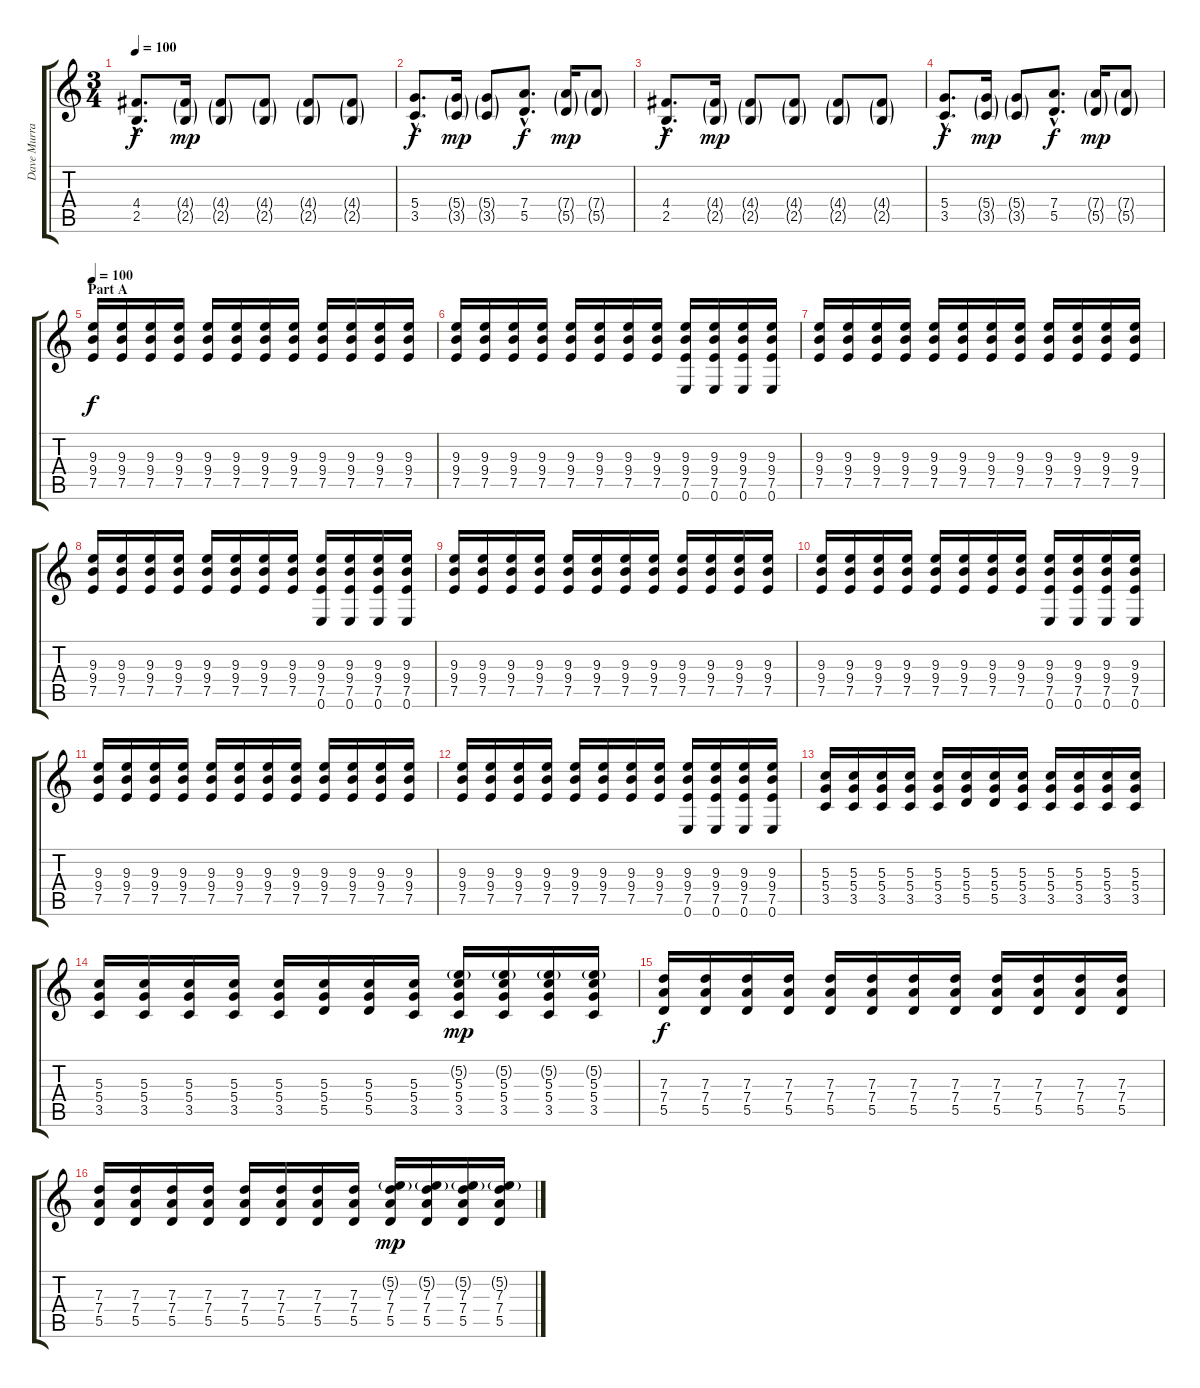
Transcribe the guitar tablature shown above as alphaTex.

\track ("Dave Murray" "Dave Murra") {instrument distortionguitar}
\staff {score tabs}
\tuning (E4 B3 G3 D3 A2 E2) {hide}
\ts (3 4)
\tempo 100
\clef g2
\ks c
(4.4{hac} 2.5{hac}).8{d dy f} (4.4{g} 2.5{g}).16{dy mp} (4.4{g} 2.5{g}).8 (4.4{g} 2.5{g}).8 (4.4{g} 2.5{g}).8 (4.4{g} 2.5{g}).8 |
(5.4{hac} 3.5{hac}).8{d dy f} (5.4{g} 3.5{g}).16{dy mp} (5.4{g} 3.5{g}).8 (7.4{hac} 5.5{hac}).8{d dy f} (7.4{g} 5.5{g}).16{dy mp} (7.4{g} 5.5{g}).8 |
(4.4{hac} 2.5{hac}).8{d dy f} (4.4{g} 2.5{g}).16{dy mp} (4.4{g} 2.5{g}).8 (4.4{g} 2.5{g}).8 (4.4{g} 2.5{g}).8 (4.4{g} 2.5{g}).8 |
(5.4{hac} 3.5{hac}).8{d dy f} (5.4{g} 3.5{g}).16{dy mp} (5.4{g} 3.5{g}).8 (7.4{hac} 5.5{hac}).8{d dy f} (7.4{g} 5.5{g}).16{dy mp} (7.4{g} 5.5{g}).8 |
\section ("" "Part A")
\tempo 100
(9.3 9.4 7.5).16{dy f volume 8} (9.3 9.4 7.5).16 (9.3 9.4 7.5).16 (9.3 9.4 7.5).16 (9.3 9.4 7.5).16 (9.3 9.4 7.5).16 (9.3 9.4 7.5).16 (9.3 9.4 7.5).16 (9.3 9.4 7.5).16 (9.3 9.4 7.5).16 (9.3 9.4 7.5).16 (9.3 9.4 7.5).16 |
(9.3 9.4 7.5).16 (9.3 9.4 7.5).16 (9.3 9.4 7.5).16 (9.3 9.4 7.5).16 (9.3 9.4 7.5).16 (9.3 9.4 7.5).16 (9.3 9.4 7.5).16 (9.3 9.4 7.5).16 (9.3 9.4 7.5 0.6).16 (9.3 9.4 7.5 0.6).16 (9.3 9.4 7.5 0.6).16 (9.3 9.4 7.5 0.6).16 |
(9.3 9.4 7.5).16 (9.3 9.4 7.5).16 (9.3 9.4 7.5).16 (9.3 9.4 7.5).16 (9.3 9.4 7.5).16 (9.3 9.4 7.5).16 (9.3 9.4 7.5).16 (9.3 9.4 7.5).16 (9.3 9.4 7.5).16 (9.3 9.4 7.5).16 (9.3 9.4 7.5).16 (9.3 9.4 7.5).16 |
(9.3 9.4 7.5).16 (9.3 9.4 7.5).16 (9.3 9.4 7.5).16 (9.3 9.4 7.5).16 (9.3 9.4 7.5).16 (9.3 9.4 7.5).16 (9.3 9.4 7.5).16 (9.3 9.4 7.5).16 (9.3 9.4 7.5 0.6).16 (9.3 9.4 7.5 0.6).16 (9.3 9.4 7.5 0.6).16 (9.3 9.4 7.5 0.6).16 |
(9.3 9.4 7.5).16 (9.3 9.4 7.5).16 (9.3 9.4 7.5).16 (9.3 9.4 7.5).16 (9.3 9.4 7.5).16 (9.3 9.4 7.5).16 (9.3 9.4 7.5).16 (9.3 9.4 7.5).16 (9.3 9.4 7.5).16 (9.3 9.4 7.5).16 (9.3 9.4 7.5).16 (9.3 9.4 7.5).16 |
(9.3 9.4 7.5).16 (9.3 9.4 7.5).16 (9.3 9.4 7.5).16 (9.3 9.4 7.5).16 (9.3 9.4 7.5).16 (9.3 9.4 7.5).16 (9.3 9.4 7.5).16 (9.3 9.4 7.5).16 (9.3 9.4 7.5 0.6).16 (9.3 9.4 7.5 0.6).16 (9.3 9.4 7.5 0.6).16 (9.3 9.4 7.5 0.6).16 |
(9.3 9.4 7.5).16 (9.3 9.4 7.5).16 (9.3 9.4 7.5).16 (9.3 9.4 7.5).16 (9.3 9.4 7.5).16 (9.3 9.4 7.5).16 (9.3 9.4 7.5).16 (9.3 9.4 7.5).16 (9.3 9.4 7.5).16 (9.3 9.4 7.5).16 (9.3 9.4 7.5).16 (9.3 9.4 7.5).16 |
(9.3 9.4 7.5).16 (9.3 9.4 7.5).16 (9.3 9.4 7.5).16 (9.3 9.4 7.5).16 (9.3 9.4 7.5).16 (9.3 9.4 7.5).16 (9.3 9.4 7.5).16 (9.3 9.4 7.5).16 (9.3 9.4 7.5 0.6).16 (9.3 9.4 7.5 0.6).16 (9.3 9.4 7.5 0.6).16 (9.3 9.4 7.5 0.6).16 |
(5.3 5.4 3.5).16 (5.3 5.4 3.5).16 (5.3 5.4 3.5).16 (5.3 5.4 3.5).16 (5.3 5.4 3.5).16 (5.3 5.4 5.5).16 (5.3 5.4 5.5).16 (5.3 5.4 3.5).16 (5.3 5.4 3.5).16 (5.3 5.4 3.5).16 (5.3 5.4 3.5).16 (5.3 5.4 3.5).16 |
(5.3 5.4 3.5).16 (5.3 5.4 3.5).16 (5.3 5.4 3.5).16 (5.3 5.4 3.5).16 (5.3 5.4 3.5).16 (5.3 5.4 5.5).16 (5.3 5.4 5.5).16 (5.3 5.4 3.5).16 (5.2{g} 5.3 5.4 3.5).16{dy mp} (5.2{g} 5.3 5.4 3.5).16 (5.2{g} 5.3 5.4 3.5).16 (5.2{g} 5.3 5.4 3.5).16 |
(7.3 7.4 5.5).16{dy f} (7.3 7.4 5.5).16 (7.3 7.4 5.5).16 (7.3 7.4 5.5).16 (7.3 7.4 5.5).16 (7.3 7.4 5.5).16 (7.3 7.4 5.5).16 (7.3 7.4 5.5).16 (7.3 7.4 5.5).16 (7.3 7.4 5.5).16 (7.3 7.4 5.5).16 (7.3 7.4 5.5).16 |
(7.3 7.4 5.5).16 (7.3 7.4 5.5).16 (7.3 7.4 5.5).16 (7.3 7.4 5.5).16 (7.3 7.4 5.5).16 (7.3 7.4 5.5).16 (7.3 7.4 5.5).16 (7.3 7.4 5.5).16 (5.2{g} 7.3 7.4 5.5).16{dy mp} (5.2{g} 7.3 7.4 5.5).16 (5.2{g} 7.3 7.4 5.5).16 (5.2{g} 7.3 7.4 5.5).16
